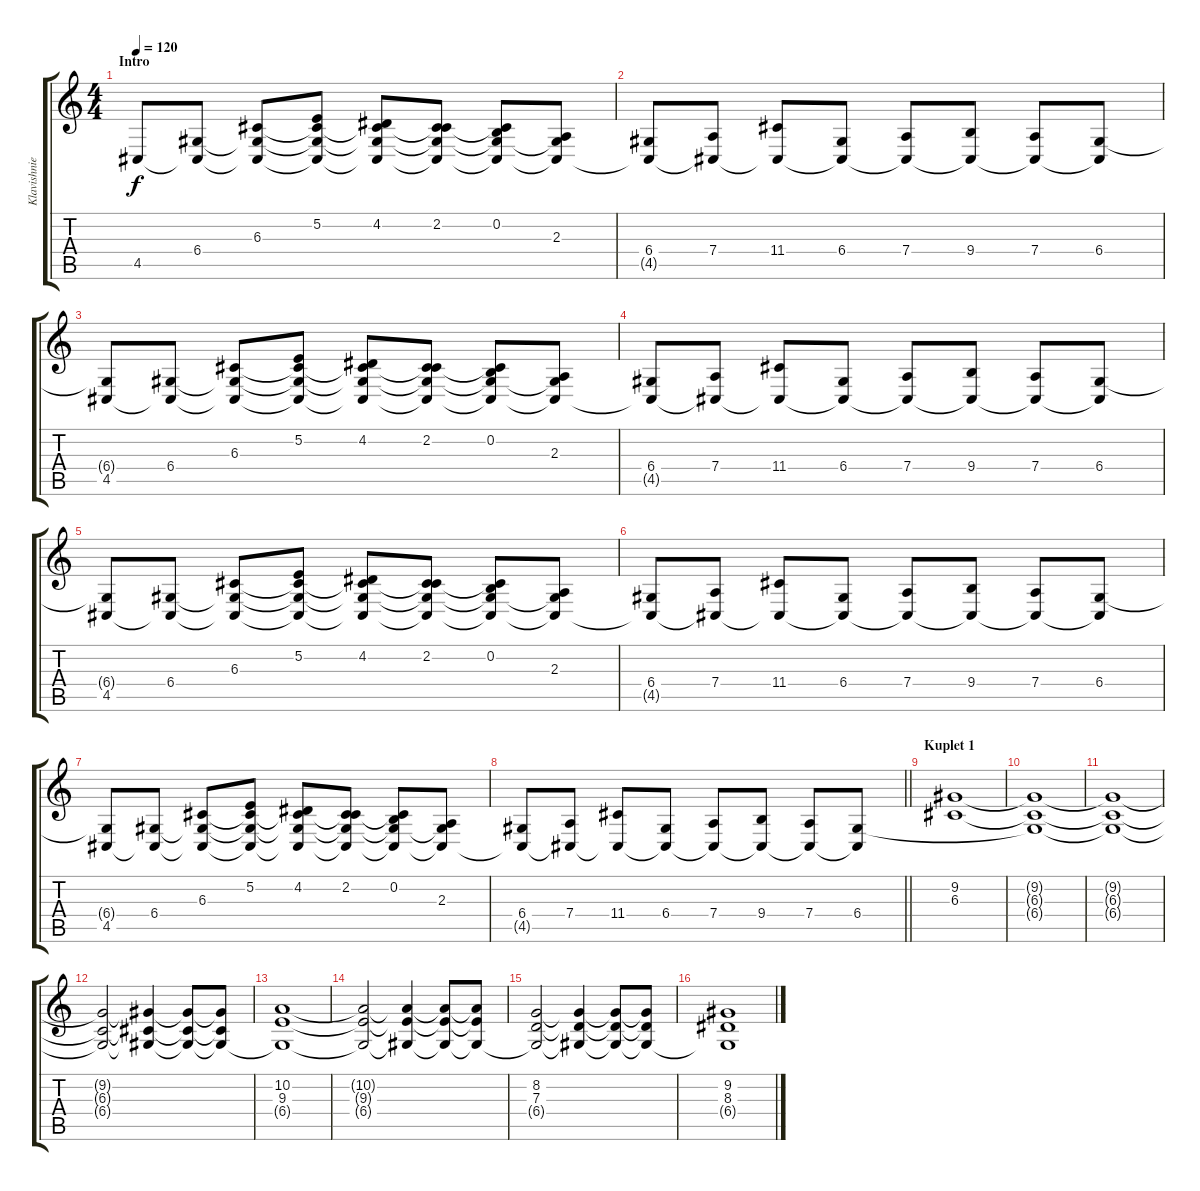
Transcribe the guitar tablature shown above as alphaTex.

\track ("Klavishnie" "Klavishnie") {instrument churchorgan}
\staff {score tabs}
\tuning (E4 B3 G3 D3 A2 E2) {hide}
\ts (4 4)
\section ("" "Intro")
\tempo 120
\clef g2
\ks c
4.5.8{dy f instrument churchorgan} (6.4 4.5{t}).8 (6.3 6.4{t} 4.5{t}).8 (5.2 6.3{t} 6.4{t} 4.5{t}).8 (4.2 6.3{t} 6.4{t} 4.5{t}).8 (2.2 6.3{t} 6.4{t} 4.5{t}).8 (0.2 6.3{t} 6.4{t} 4.5{t}).8 (2.3 6.4{t} 4.5{t}).8 |
(6.4 4.5{t}).8 (7.4 4.5{t}).8 (11.4 4.5{t}).8 (6.4 4.5{t}).8 (7.4 4.5{t}).8 (9.4 4.5{t}).8 (7.4 4.5{t}).8 (6.4 4.5{t}).8 |
(6.4{t} 4.5).8 (6.4 4.5{t}).8 (6.3 6.4{t} 4.5{t}).8 (5.2 6.3{t} 6.4{t} 4.5{t}).8 (4.2 6.3{t} 6.4{t} 4.5{t}).8 (2.2 6.3{t} 6.4{t} 4.5{t}).8 (0.2 6.3{t} 6.4{t} 4.5{t}).8 (2.3 6.4{t} 4.5{t}).8 |
(6.4 4.5{t}).8 (7.4 4.5{t}).8 (11.4 4.5{t}).8 (6.4 4.5{t}).8 (7.4 4.5{t}).8 (9.4 4.5{t}).8 (7.4 4.5{t}).8 (6.4 4.5{t}).8 |
(6.4{t} 4.5).8 (6.4 4.5{t}).8 (6.3 6.4{t} 4.5{t}).8 (5.2 6.3{t} 6.4{t} 4.5{t}).8 (4.2 6.3{t} 6.4{t} 4.5{t}).8 (2.2 6.3{t} 6.4{t} 4.5{t}).8 (0.2 6.3{t} 6.4{t} 4.5{t}).8 (2.3 6.4{t} 4.5{t}).8 |
(6.4 4.5{t}).8 (7.4 4.5{t}).8 (11.4 4.5{t}).8 (6.4 4.5{t}).8 (7.4 4.5{t}).8 (9.4 4.5{t}).8 (7.4 4.5{t}).8 (6.4 4.5{t}).8 |
(6.4{t} 4.5).8 (6.4 4.5{t}).8 (6.3 6.4{t} 4.5{t}).8 (5.2 6.3{t} 6.4{t} 4.5{t}).8 (4.2 6.3{t} 6.4{t} 4.5{t}).8 (2.2 6.3{t} 6.4{t} 4.5{t}).8 (0.2 6.3{t} 6.4{t} 4.5{t}).8 (2.3 6.4{t} 4.5{t}).8 |
\barLineRight lightlight
(6.4 4.5{t}).8 (7.4 4.5{t}).8 (11.4 4.5{t}).8 (6.4 4.5{t}).8 (7.4 4.5{t}).8 (9.4 4.5{t}).8 (7.4 4.5{t}).8 (6.4 4.5{t}).8 |
\section ("" "Kuplet 1")
(9.2 6.3).1 |
(9.2{t} 6.3{t} 6.4{t}).1 |
(9.2{t} 6.3{t} 6.4{t}).1 |
(9.2{t} 6.3{t} 6.4{t}).2 (9.2{t} 6.3{t} 6.4{t}).4 (9.2{t} 6.3{t} 6.4{t}).8 (9.2{t} 6.3{t} 6.4{t}).8 |
(10.2 9.3 6.4{t}).1 |
(10.2{t} 9.3{t} 6.4{t}).2 (10.2{t} 9.3{t} 6.4{t}).4 (10.2{t} 9.3{t} 6.4{t}).8 (10.2{t} 9.3{t} 6.4{t}).8 |
(8.2 7.3 6.4{t}).2 (8.2{t} 7.3{t} 6.4{t}).4 (8.2{t} 7.3{t} 6.4{t}).8 (8.2{t} 7.3{t} 6.4{t}).8 |
(9.2 8.3 6.4{t}).1
